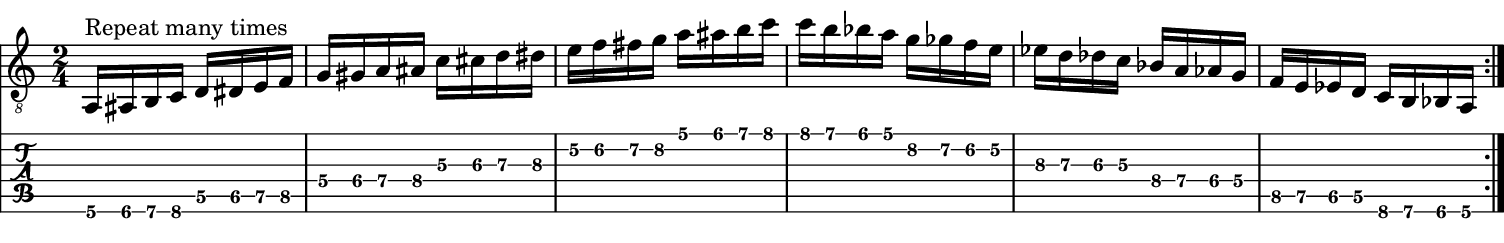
\version "2.24.0"

\include "../titling.ily"
\paper {
  page-breaking = #ly:one-line-auto-height-breaking
}

music = {
  \time 2/4
  \set TabStaff.minimumFret = #5
  \set TabStaff.restrainOpenStrings = ##t
  \repeat volta 2 {
    a,16^"Repeat many times" ais b c d dis e f |
    g16 gis a ais c cis d dis |
    e f fis g a ais b c |
    c b bes a g ges f e |
    ees d des c bes a aes g |
    f e ees d c b bes a |
  }
}

\score {
  <<
    \new Staff \relative {
      \clef "treble_8"
      \music
    }
    \new TabStaff \relative {
      \music
    }
  >>
}
